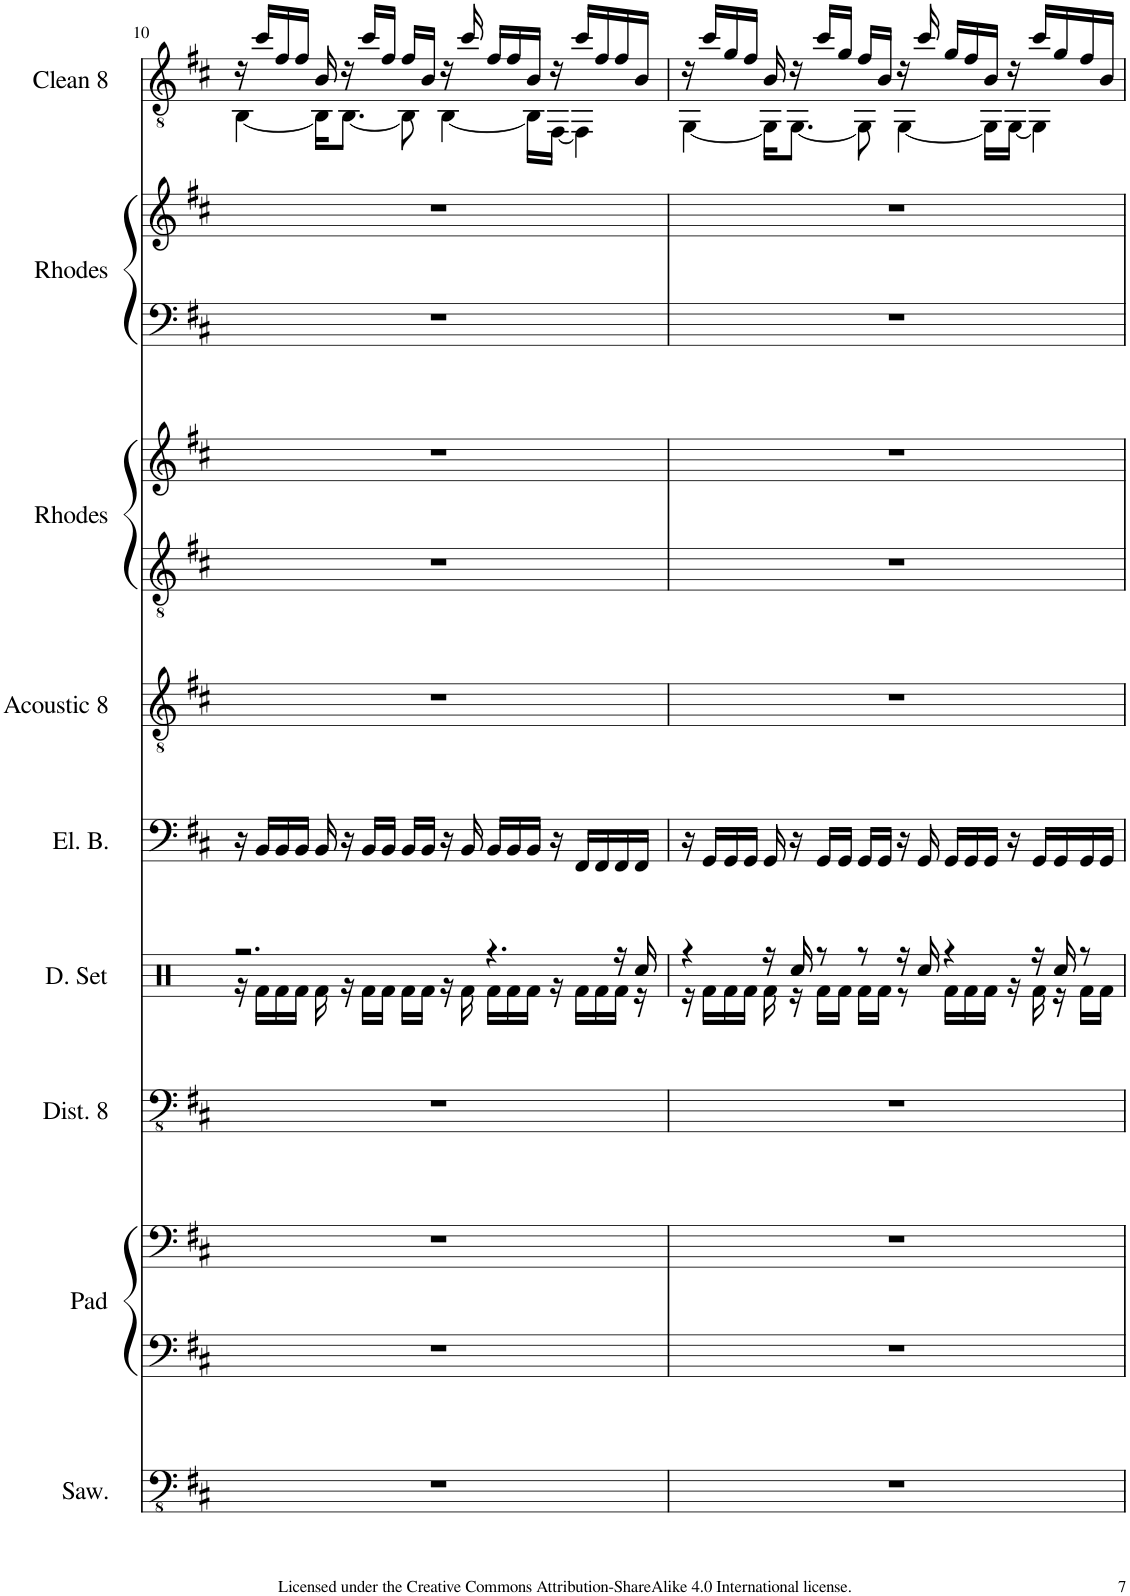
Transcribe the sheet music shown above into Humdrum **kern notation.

**kern	**kern	**kern	**kern	**kern	**kern	**kern	**kern	**kern	**kern	**kern	**kern
*part9	*part8	*part8	*part7	*part6	*part5	*part4	*part3	*part3	*part2	*part2	*part1
*staff12	*staff11	*staff10	*staff9	*staff8	*staff7	*staff6	*staff5	*staff4	*staff3	*staff2	*staff1
*I"Sawtooth	*I"Pad Synth	*	*I"Distorted 8-str. Guitar	*I"Drumset	*I"Electric Bass	*I"Acoustic 8-str. Guitar	*I"Rhodes Piano	*	*I"Rhodes Piano	*	*I"Electric 8-str. Guitar
*I'Saw.	*I'Pad	*	*I'Dist. 8	*I'D. Set	*I'El. B.	*I'Acoustic 8	*I'Rhodes	*	*I'Rhodes	*	*
!!LO:PB:g=z
*clefFv4	*clefF4	*clefF4	*clefFv4	*clefX	*clefF4	*clefGv2	*clefGv2	*clefG2	*clefF4	*clefG2	*clefGv2
*	*	*	*	*	*Trd7c12	*	*	*	*	*	*
*k[f#c#]	*k[f#c#]	*k[f#c#]	*k[f#c#]	*k[]	*k[f#c#]	*k[f#c#]	*k[f#c#]	*k[f#c#]	*k[f#c#]	*k[f#c#]	*k[f#c#]
*M5/4	*M5/4	*M5/4	*M5/4	*M5/4	*M5/4	*M5/4	*M5/4	*M5/4	*M5/4	*M5/4	*M5/4
=10	=10	=10	=10	=10	=10	=10	=10	=10	=10	=10	=10
*	*	*	*	*^	*	*	*	*	*	*	*^
4%5r	4%5r	4%5r	4%5r	2.r	16r	16r	4%5r	4%5r	4%5r	4%5r	4%5r	16r	[4BB\
.	.	.	.	.	16Rf\LL	16BB/LL	.	.	.	.	.	16cc#/LL	.
.	.	.	.	.	16Rf\	16BB/	.	.	.	.	.	16f#/	.
.	.	.	.	.	16Rf\JJ	16BB/JJ	.	.	.	.	.	16f#/JJ	.
.	.	.	.	.	16Rf\	16BB/	.	.	.	.	.	16B/	16BB\KL]
.	.	.	.	.	16r	16r	.	.	.	.	.	16r	[8.BB\J
.	.	.	.	.	16Rf\LL	16BB/LL	.	.	.	.	.	16cc#/LL	.
.	.	.	.	.	16Rf\JJ	16BB/JJ	.	.	.	.	.	16f#/JJ	.
.	.	.	.	.	16Rf\LL	16BB/LL	.	.	.	.	.	16f#/LL	8BB\]
.	.	.	.	.	16Rf\JJ	16BB/JJ	.	.	.	.	.	16B/JJ	.
.	.	.	.	.	16r	16r	.	.	.	.	.	16r	[4BB\
.	.	.	.	.	16Rf\	16BB/	.	.	.	.	.	16cc#/	.
.	.	.	.	4.r	16Rf\LL	16BB/LL	.	.	.	.	.	16f#/LL	.
.	.	.	.	.	16Rf\	16BB/	.	.	.	.	.	16f#/	.
.	.	.	.	.	16Rf\JJ	16BB/JJ	.	.	.	.	.	16B/JJ	16BB\LL]
.	.	.	.	.	16r	16r	.	.	.	.	.	16r	[16FF#\JJ
.	.	.	.	.	16Rf\LL	16FF#/LL	.	.	.	.	.	16cc#/LL	4FF#\]
.	.	.	.	.	16Rf\	16FF#/	.	.	.	.	.	16f#/	.
.	.	.	.	16r	16Rf\JJ	16FF#/	.	.	.	.	.	16f#/	.
.	.	.	.	16Rcc/	16r	16FF#/JJ	.	.	.	.	.	16B/JJ	.
=11	=11	=11	=11	=11	=11	=11	=11	=11	=11	=11	=11	=11	=11
4%5r	4%5r	4%5r	4%5r	4r	16r	16r	4%5r	4%5r	4%5r	4%5r	4%5r	16r	[4GG\
.	.	.	.	.	16Rf\LL	16GG/LL	.	.	.	.	.	16cc#/LL	.
.	.	.	.	.	16Rf\	16GG/	.	.	.	.	.	16g/	.
.	.	.	.	.	16Rf\JJ	16GG/JJ	.	.	.	.	.	16f#/JJ	.
.	.	.	.	16r	16Rf\	16GG/	.	.	.	.	.	16B/	16GG\KL]
.	.	.	.	16Rcc/	16r	16r	.	.	.	.	.	16r	[8.GG\J
.	.	.	.	8r	16Rf\LL	16GG/LL	.	.	.	.	.	16cc#/LL	.
.	.	.	.	.	16Rf\JJ	16GG/JJ	.	.	.	.	.	16g/JJ	.
.	.	.	.	8r	16Rf\LL	16GG/LL	.	.	.	.	.	16f#/LL	8GG\]
.	.	.	.	.	16Rf\JJ	16GG/JJ	.	.	.	.	.	16B/JJ	.
.	.	.	.	16r	8r	16r	.	.	.	.	.	16r	[4GG\
.	.	.	.	16Rcc/	.	16GG/	.	.	.	.	.	16cc#/	.
.	.	.	.	4r	16Rf\LL	16GG/LL	.	.	.	.	.	16g/LL	.
.	.	.	.	.	16Rf\	16GG/	.	.	.	.	.	16f#/	.
.	.	.	.	.	16Rf\JJ	16GG/JJ	.	.	.	.	.	16B/JJ	16GG\LL]
.	.	.	.	.	16r	16r	.	.	.	.	.	16r	[16GG\JJ
.	.	.	.	16r	16Rf\	16GG/LL	.	.	.	.	.	16cc#/LL	4GG\]
.	.	.	.	16Rcc/	16r	16GG/	.	.	.	.	.	16g/	.
.	.	.	.	8r	16Rf\LL	16GG/	.	.	.	.	.	16f#/	.
.	.	.	.	.	16Rf\JJ	16GG/JJ	.	.	.	.	.	16B/JJ	.
*	*	*	*	*v	*v	*	*	*	*	*	*	*v	*v
=	=	=	=	=	=	=	=	=	=	=	=
*-	*-	*-	*-	*-	*-	*-	*-	*-	*-	*-	*-
